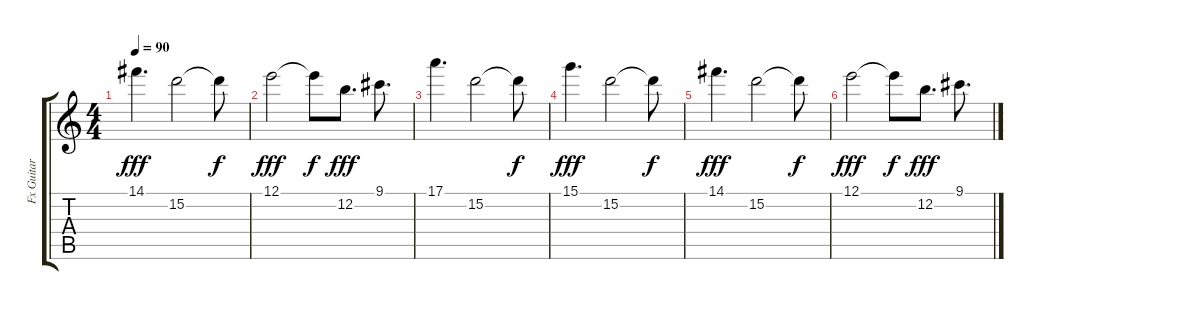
\track ("Fx Guitar" "Fx Guitar") {instrument electricguitarjazz}
\staff {score tabs}
\tuning (E4 B3 G3 D3 A2 D2) {hide}
\ts (4 4)
\tempo 90
\clef g2
\ks c
14.1.4{d dy fff} 15.2.2 15.2{t}.8{dy f} |
12.1.2{dy fff} 12.1{t}.8{dy f} 12.2.8{d dy fff} 9.1.8{d} |
17.1.4{d} 15.2.2 15.2{t}.8{dy f} |
15.1.4{d dy fff} 15.2.2 15.2{t}.8{dy f} |
14.1.4{d dy fff} 15.2.2 15.2{t}.8{dy f} |
12.1.2{dy fff} 12.1{t}.8{dy f} 12.2.8{d dy fff} 9.1.8{d}
